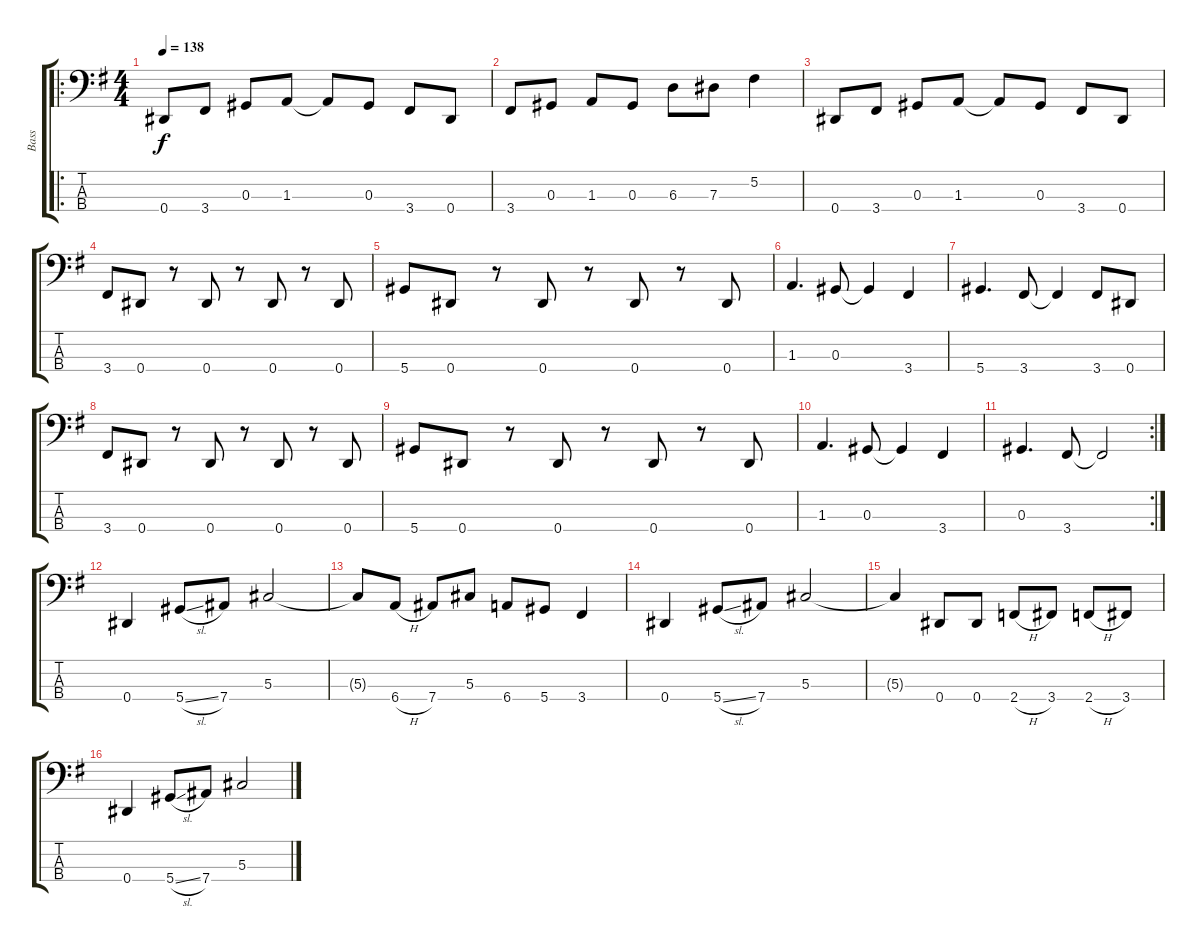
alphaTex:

\track ("Bass" "Bass") {instrument electricbasspick}
\staff {score tabs}
\tuning (Gb2 Db2 Ab1 Eb1) {hide}
\ro
\ts (4 4)
\tempo 138
\clef f4
\ks g
0.4.8{dy f instrument electricbasspick} 3.4.8 0.3.8 1.3.8 1.3{t}.8 0.3.8 3.4.8 0.4.8 |
3.4.8 0.3.8 1.3.8 0.3.8 6.3.8 7.3.8 5.2.4 |
0.4.8 3.4.8 0.3.8 1.3.8 1.3{t}.8 0.3.8 3.4.8 0.4.8 |
3.4.8 0.4.8 r.8 0.4.8 r.8 0.4.8 r.8 0.4.8 |
5.4.8 0.4.8 r.8 0.4.8 r.8 0.4.8 r.8 0.4.8 |
1.3.4{d} 0.3.8 0.3{t}.4 3.4.4 |
5.4.4{d} 3.4.8 3.4{t}.4 3.4.8 0.4.8 |
3.4.8 0.4.8 r.8 0.4.8 r.8 0.4.8 r.8 0.4.8 |
5.4.8 0.4.8 r.8 0.4.8 r.8 0.4.8 r.8 0.4.8 |
1.3.4{d} 0.3.8 0.3{t}.4 3.4.4 |
\rc 2
0.3.4{d} 3.4.8 3.4{t}.2 |
0.4.4 5.4{sl}.8 7.4.8 5.3.2 |
5.3{t}.8 6.4{h}.8 7.4.8 5.3.8 6.4.8 5.4.8 3.4.4 |
0.4.4 5.4{sl}.8 7.4.8 5.3.2 |
5.3{t}.4 0.4.8 0.4.8 2.4{h}.8 3.4.8 2.4{h}.8 3.4.8 |
0.4.4 5.4{sl}.8 7.4.8 5.3.2
